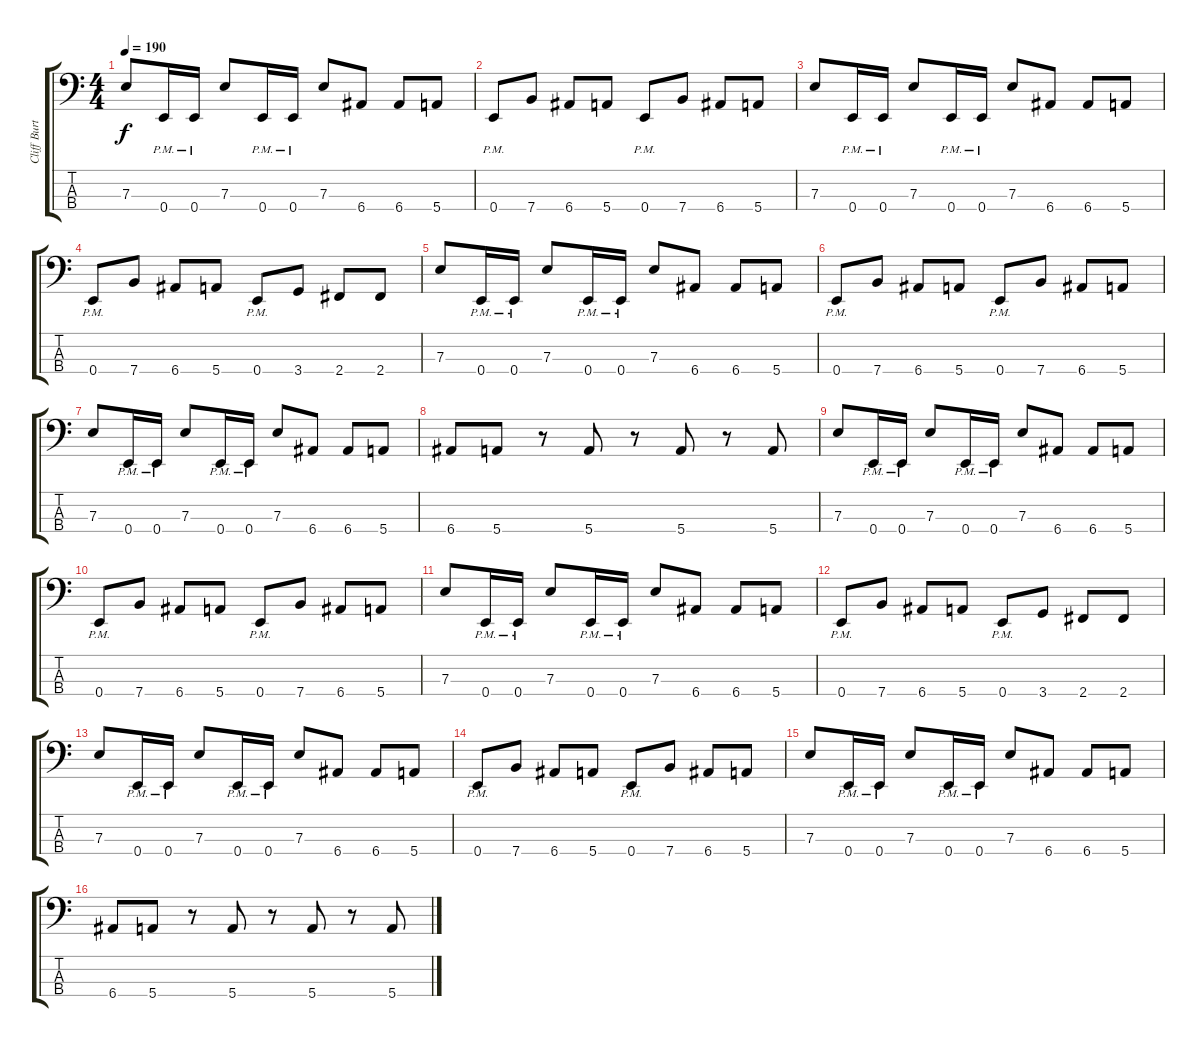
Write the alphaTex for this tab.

\track ("Cliff Burton" "Cliff Burt") {instrument electricbassfinger}
\staff {score tabs}
\tuning (G2 D2 A1 E1) {hide}
\ts (4 4)
\tempo 190
\clef f4
\ks c
7.3.8{dy f instrument electricbassfinger} 0.4{pm}.16 0.4{pm}.16 7.3.8 0.4{pm}.16 0.4{pm}.16 7.3.8 6.4.8 6.4.8 5.4.8 |
0.4{pm}.8 7.4.8 6.4.8 5.4.8 0.4{pm}.8 7.4.8 6.4.8 5.4.8 |
7.3.8 0.4{pm}.16 0.4{pm}.16 7.3.8 0.4{pm}.16 0.4{pm}.16 7.3.8 6.4.8 6.4.8 5.4.8 |
0.4{pm}.8 7.4.8 6.4.8 5.4.8 0.4{pm}.8 3.4.8 2.4.8 2.4.8 |
7.3.8 0.4{pm}.16 0.4{pm}.16 7.3.8 0.4{pm}.16 0.4{pm}.16 7.3.8 6.4.8 6.4.8 5.4.8 |
0.4{pm}.8 7.4.8 6.4.8 5.4.8 0.4{pm}.8 7.4.8 6.4.8 5.4.8 |
7.3.8 0.4{pm}.16 0.4{pm}.16 7.3.8 0.4{pm}.16 0.4{pm}.16 7.3.8 6.4.8 6.4.8 5.4.8 |
6.4.8 5.4.8 r.8 5.4.8 r.8 5.4.8 r.8 5.4.8 |
7.3.8 0.4{pm}.16 0.4{pm}.16 7.3.8 0.4{pm}.16 0.4{pm}.16 7.3.8 6.4.8 6.4.8 5.4.8 |
0.4{pm}.8 7.4.8 6.4.8 5.4.8 0.4{pm}.8 7.4.8 6.4.8 5.4.8 |
7.3.8 0.4{pm}.16 0.4{pm}.16 7.3.8 0.4{pm}.16 0.4{pm}.16 7.3.8 6.4.8 6.4.8 5.4.8 |
0.4{pm}.8 7.4.8 6.4.8 5.4.8 0.4{pm}.8 3.4.8 2.4.8 2.4.8 |
7.3.8 0.4{pm}.16 0.4{pm}.16 7.3.8 0.4{pm}.16 0.4{pm}.16 7.3.8 6.4.8 6.4.8 5.4.8 |
0.4{pm}.8 7.4.8 6.4.8 5.4.8 0.4{pm}.8 7.4.8 6.4.8 5.4.8 |
7.3.8 0.4{pm}.16 0.4{pm}.16 7.3.8 0.4{pm}.16 0.4{pm}.16 7.3.8 6.4.8 6.4.8 5.4.8 |
6.4.8 5.4.8 r.8 5.4.8 r.8 5.4.8 r.8 5.4.8
